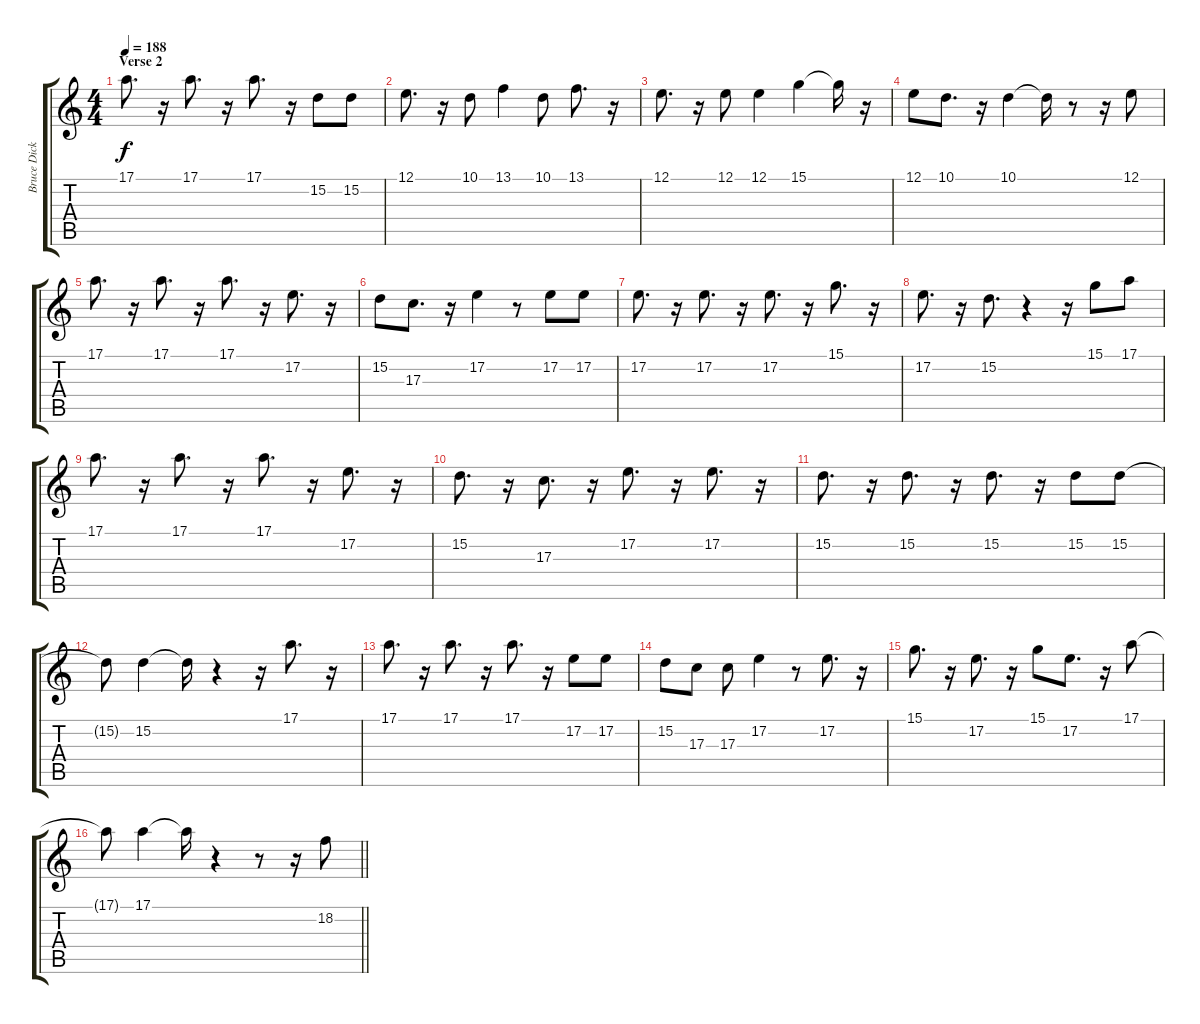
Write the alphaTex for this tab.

\track ("Bruce Dickinson" "Bruce Dick") {instrument synthvoice}
\staff {score tabs}
\tuning (E4 B3 G3 D3 A2 E2) {hide}
\ts (4 4)
\section ("" "Verse 2")
\tempo 188
\clef g2
\ks c
17.1.8{d dy f} r.16 17.1.8{d} r.16 17.1.8{d} r.16 15.2.8 15.2.8 |
12.1.8{d} r.16 10.1.8 13.1.4 10.1.8 13.1.8{d} r.16 |
12.1.8{d} r.16 12.1.8 12.1.4 15.1.4 15.1{t}.16 r.16 |
12.1.8 10.1.8{d} r.16 10.1.4 10.1{t}.16 r.8 r.16 12.1.8 |
17.1.8{d} r.16 17.1.8{d} r.16 17.1.8{d} r.16 17.2.8{d} r.16 |
15.2.8 17.3.8{d} r.16 17.2.4 r.8 17.2.8 17.2.8 |
17.2.8{d} r.16 17.2.8{d} r.16 17.2.8{d} r.16 15.1.8{d} r.16 |
17.2.8{d} r.16 15.2.8{d} r.4 r.16 15.1.8 17.1.8 |
17.1.8{d} r.16 17.1.8{d} r.16 17.1.8{d} r.16 17.2.8{d} r.16 |
15.2.8{d} r.16 17.3.8{d} r.16 17.2.8{d} r.16 17.2.8{d} r.16 |
15.2.8{d} r.16 15.2.8{d} r.16 15.2.8{d} r.16 15.2.8 15.2.8 |
15.2{t}.8 15.2.4 15.2{t}.16 r.4 r.16 17.1.8{d} r.16 |
17.1.8{d} r.16 17.1.8{d} r.16 17.1.8{d} r.16 17.2.8 17.2.8 |
15.2.8 17.3.8 17.3.8 17.2.4 r.8 17.2.8{d} r.16 |
15.1.8{d} r.16 17.2.8{d} r.16 15.1.8 17.2.8{d} r.16 17.1.8 |
\barLineRight lightlight
17.1{t}.8 17.1.4 17.1{t}.16 r.4 r.8 r.16 18.2.8
